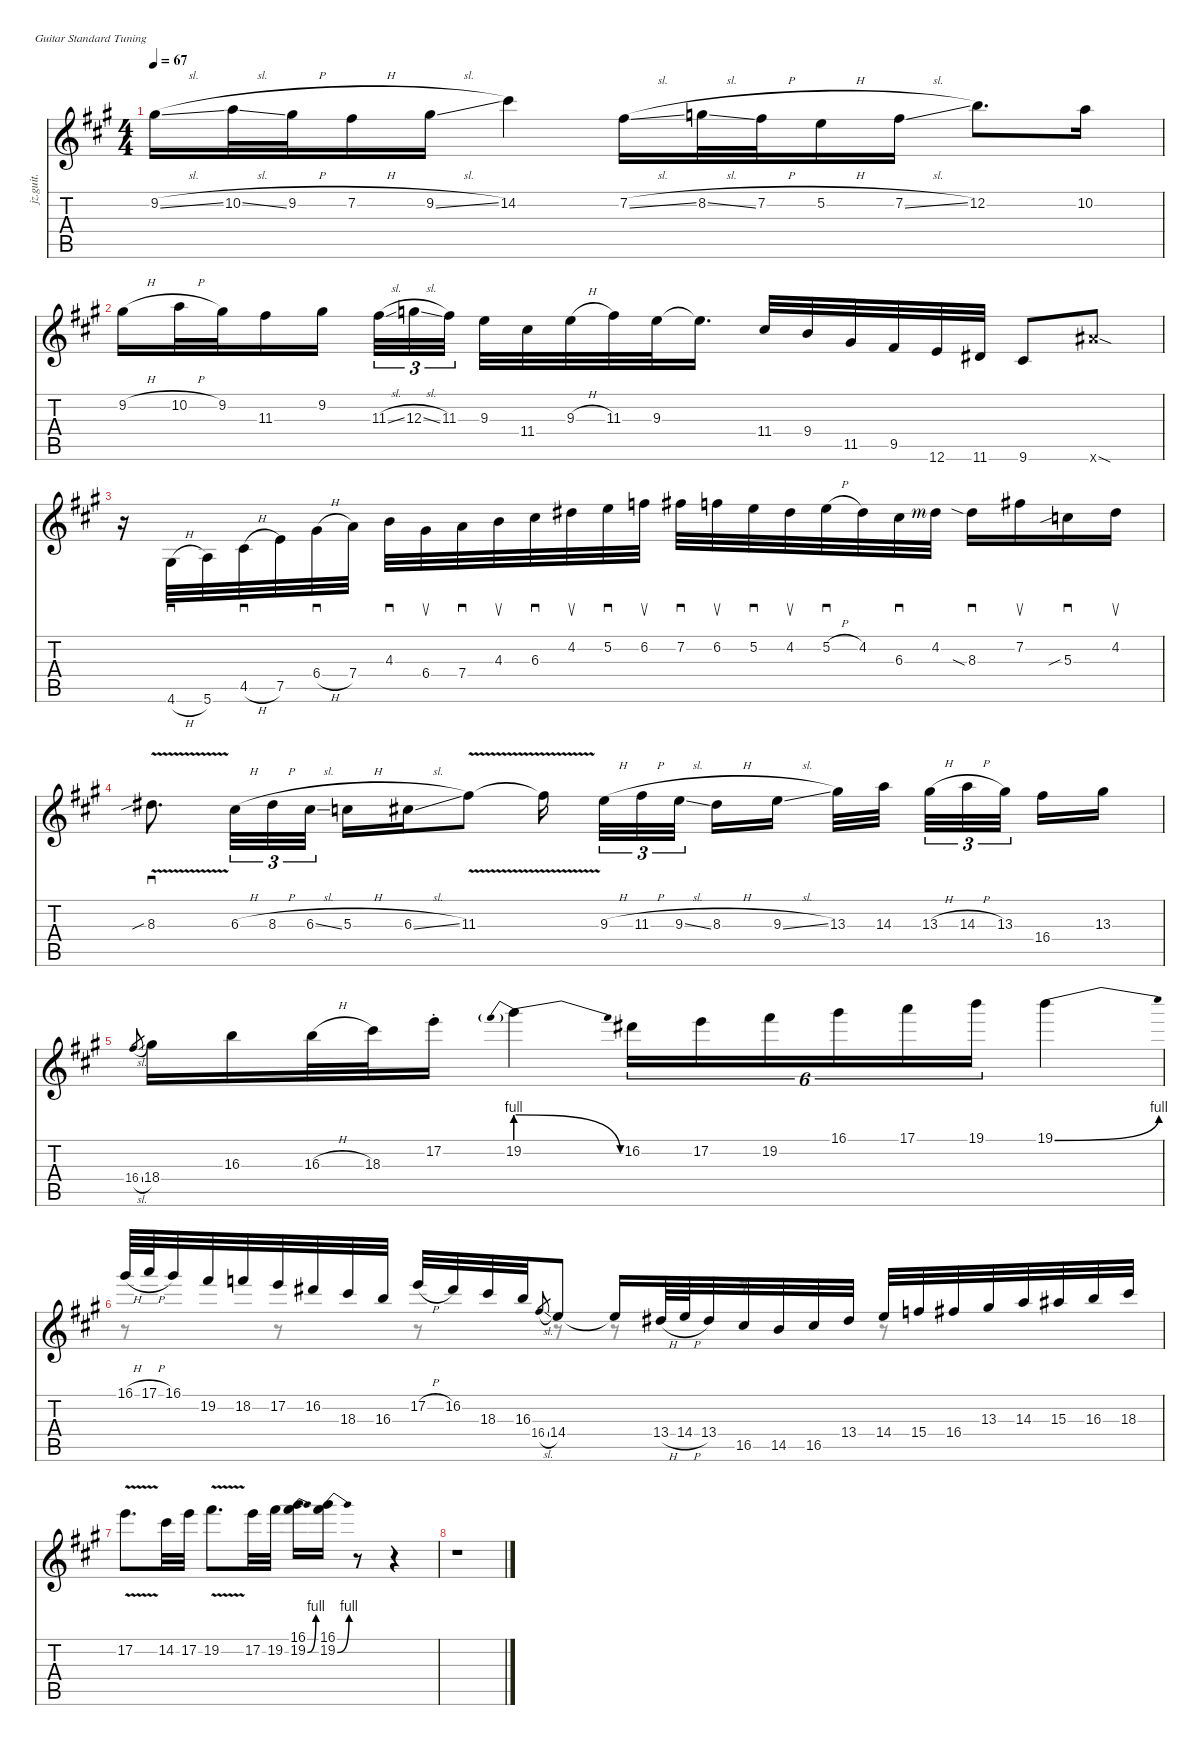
\defaultSystemsLayout 4
\hideDynamics
\bracketExtendMode nobrackets
\track ("Jazz Guitar" "jz.guit.") {mute instrument electricguitarjazz}
\staff {score tabs}
\tuning (E4 B3 G3 D3 A2 E2)
\voice
\ts (4 4)
\tempo 67
\clef g2
\ks a
9.2{sl acc #}.16{dy mf beam Down} 10.2{sl acc forcenatural}.32{beam Down} 9.2{h acc #}.32{beam Down} 7.2{h acc #}.16{beam Down} 9.2{sl acc #}.16{beam Down} 14.2{acc #}.4{beam Down} 7.2{sl acc #}.16{beam Down} 8.2{sl acc forcenatural}.32{beam Down} 7.2{h acc #}.32{beam Down} 5.2{h acc forcenatural}.16{beam Down} 7.2{sl acc #}.16{beam Down} 12.2{acc forcenatural}.8{d beam Down} 10.2{acc forcenatural}.16{beam Down} |
9.2{h acc #}.16{beam Down} 10.2{h acc forcenatural}.32{beam Down} 9.2{acc #}.32{beam Down} 11.3{acc #}.16{beam Down} 9.2{acc #}.16{beam Down} 11.3{sl acc #}.32{tu (3 2) beam Down} 12.3{sl acc forcenatural}.32{tu (3 2) beam Down} 11.3{acc #}.32{tu (3 2) beam Down} 9.3{acc forcenatural}.32{beam Down} 11.4{acc #}.32{beam Down} 9.3{h acc forcenatural}.32{beam Down} 11.3{acc #}.32{beam Down} 9.3{acc forcenatural}.32{beam Down} 9.3{t acc forcenatural}.16{d beam Down} 11.4{acc #}.32{beam Up} 9.4{acc forcenatural}.32{beam Up} 11.5{acc #}.32{beam Up} 9.5{acc #}.32{beam Up} 12.6{acc forcenatural}.32{beam Up} 11.6{acc #}.32{beam Up} 9.6{acc #}.8{beam Up} 18.6{sod x acc #}.8{beam Up} |
r.16{beam Down} 4.6{h acc #}.32{sd beam Up} 5.6{acc forcenatural}.32{beam Up} 4.5{h acc #}.32{sd beam Up} 7.5{acc forcenatural}.32{beam Up} 6.4{h acc #}.32{sd beam Up} 7.4{acc forcenatural}.32{beam Up} 4.3{acc forcenatural}.32{sd beam Down} 6.4{acc #}.32{su beam Down} 7.4{acc forcenatural}.32{sd beam Down} 4.3{acc forcenatural}.32{su beam Down} 6.3{acc #}.32{sd beam Down} 4.2{acc #}.32{su beam Down} 5.2{acc forcenatural}.32{sd beam Down} 6.2{acc forcenatural}.32{su beam Down} 7.2{acc #}.32{sd beam Down} 6.2{acc forcenatural}.32{su beam Down} 5.2{acc forcenatural}.32{sd beam Down} 4.2{acc #}.32{su beam Down} 5.2{h acc forcenatural}.32{sd beam Down} 4.2{acc #}.32{beam Down} 6.3{acc #}.32{sd beam Down} 4.2{rf 3 acc #}.32{beam Down} 8.3{sia acc #}.16{sd beam Down} 7.2{acc #}.16{su beam Down} 5.3{sib acc forcenatural}.16{sd beam Down} 4.2{acc #}.16{su beam Down} |
8.3{v sib acc #}.8{d sd beam Down} 6.3{h acc #}.32{tu (3 2) beam Down} 8.3{h acc #}.32{tu (3 2) beam Down} 6.3{sl acc #}.32{tu (3 2) beam Down} 5.3{h acc forcenatural}.16{beam Down} 6.3{sl acc #}.16{beam Down} 11.3{v acc #}.8{beam Down} 11.3{t acc #}.16{beam Down} 9.3{h acc forcenatural}.32{tu (3 2) beam Down} 11.3{h acc #}.32{tu (3 2) beam Down} 9.3{sl acc forcenatural}.32{tu (3 2) beam Down} 8.3{h acc #}.16{beam Down} 9.3{sl acc forcenatural}.16{beam Down} 13.3{acc #}.32{beam Down} 14.3{acc forcenatural}.32{beam Down} 13.3{h acc #}.32{tu (3 2) beam Down} 14.3{h acc forcenatural}.32{tu (3 2) beam Down} 13.3{acc #}.32{tu (3 2) beam Down} 16.4{acc #}.16{beam Down} 13.3{acc #}.16{beam Down} |
16.4{sl acc #}.8{gr beam Up} 18.4{acc #}.16{beam Down} 16.3{acc forcenatural}.16{beam Down} 16.3{h acc forcenatural}.32{beam Down} 18.3{acc #}.32{beam Down} 17.2{st acc forcenatural}.16{beam Down} 19.2{be (prebendrelease 0 4 59.4 0)}.4{beam Down} 16.2{acc #}.16{tu (6 4) beam Down} 17.2{acc forcenatural}.16{tu (6 4) beam Down} 19.2{acc #}.16{tu (6 4) beam Down} 16.1{acc #}.16{tu (6 4) beam Down} 17.1{acc forcenatural}.16{tu (6 4) beam Down} 19.1{acc forcenatural}.16{tu (6 4) beam Down} 19.1{be (bend 0 0 15 4) acc forcenatural}.4{beam Down} |
16.1{h acc #}.64{dy mp beam Up} 17.1{h acc forcenatural}.64{beam Up} 16.1{acc #}.32{beam Up} 19.2{acc #}.32{beam Up} 18.2{acc forcenatural}.32{beam Up} 17.2{acc forcenatural}.32{beam Up} 16.2{acc #}.32{beam Up} 18.3{acc #}.32{beam Up} 16.3{acc forcenatural}.32{beam Up} 17.2{h acc forcenatural}.32{beam Up} 16.2{acc #}.32{beam Up} 18.3{acc #}.32{beam Up} 16.3{acc forcenatural}.32{beam Up} 16.4{sl acc #}.8{gr dy mf beam Up} 14.4{acc forcenatural}.8{dy mp beam Up} 14.4{t acc forcenatural}.16{beam Up} 13.4{h acc #}.64{beam Up} 14.4{h acc forcenatural}.64{beam Up} 13.4{acc #}.32{beam Up} 16.5{acc #}.32{beam Up} 14.5{acc forcenatural}.32{beam Up} 16.5{acc #}.32{beam Up} 13.4{acc #}.32{beam Up} 14.4{acc forcenatural}.32{beam Up} 15.4{acc forcenatural}.32{beam Up} 16.4{acc #}.32{beam Up} 13.3{acc #}.32{beam Up} 14.3{acc forcenatural}.32{beam Up} 15.3{acc #}.32{beam Up} 16.3{acc forcenatural}.32{beam Up} 18.3{acc #}.32{beam Up} |
17.2{v acc forcenatural}.8{d dy mf beam Down} 14.2{acc #}.32{beam Down} 17.2{acc forcenatural}.32{beam Down} 19.2{v acc #}.8{d beam Down} 17.2{acc forcenatural}.32{beam Down} 19.2{acc #}.32{beam Down} (19.2{be (bend 0 0 15 4) acc #} 16.1{acc #}).16{beam Down} (16.1{acc #} 19.2{be (bend 0 0 15 4) acc #}).16{beam Down} r.8{beam Down} r.4{beam Down} |
r.1{beam Down}
\voice
\clef g2
\ottava regular
\simile none
\ks a
|
|
|
|
|
r.8{dy mf beam Down} r.8{beam Down} r.8{beam Down} r.8{beam Down} r.8{beam Down} r.8{beam Down} r.8{beam Down} |
|
